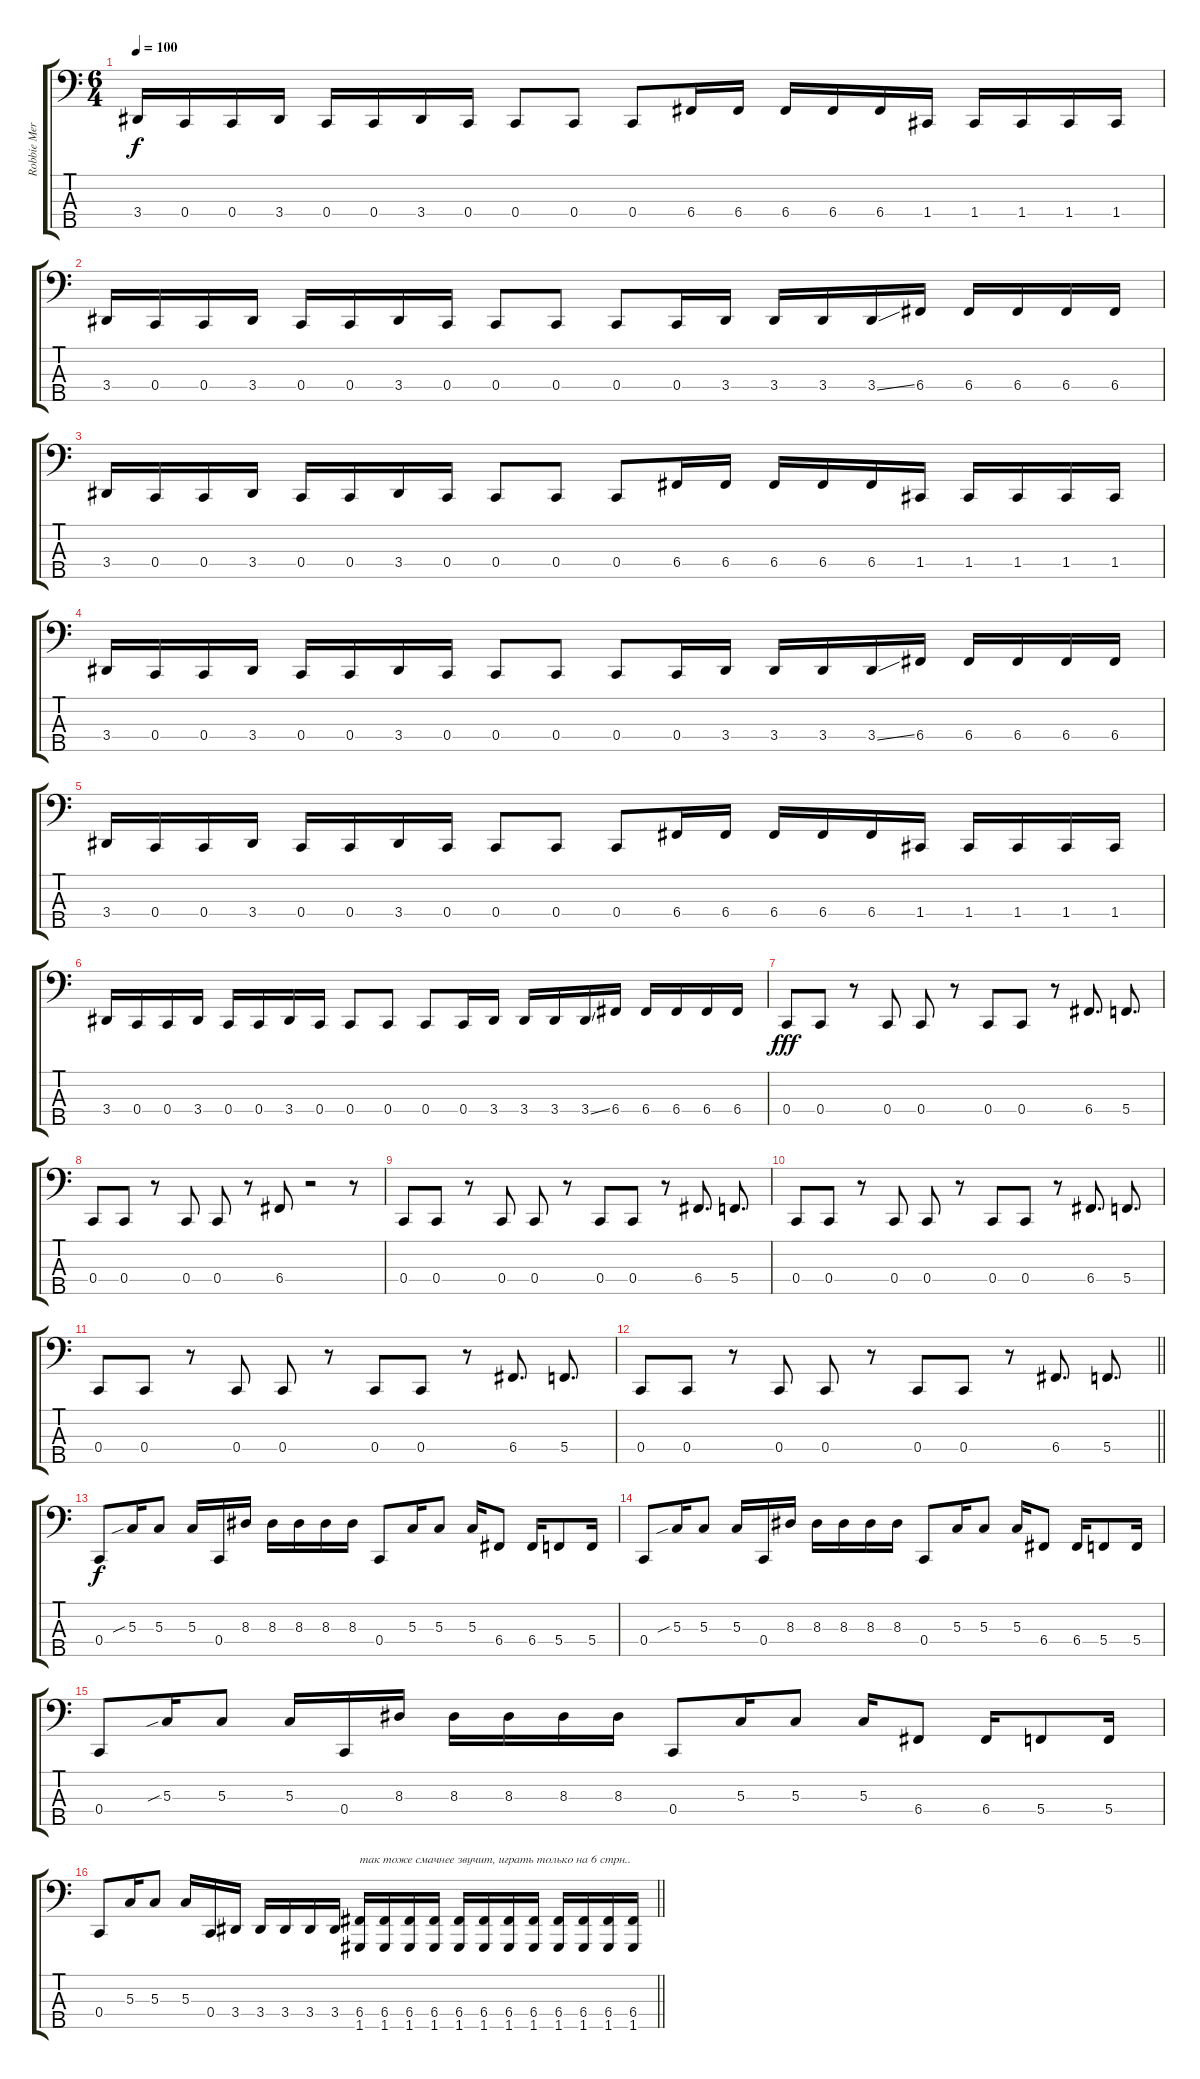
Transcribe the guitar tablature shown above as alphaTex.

\track ("Robbie Merril" "Robbie Mer") {instrument electricbassfinger}
\staff {score tabs}
\tuning (F2 C2 G1 C1 G0) {hide}
\ts (6 4)
\tempo 100
\clef f4
\ks c
3.4.16{dy f} 0.4.16 0.4.16 3.4.16 0.4.16 0.4.16 3.4.16 0.4.16 0.4.8 0.4.8 0.4.8 6.4.16 6.4.16 6.4.16 6.4.16 6.4.16 1.4.16 1.4.16 1.4.16 1.4.16 1.4.16 |
3.4.16 0.4.16 0.4.16 3.4.16 0.4.16 0.4.16 3.4.16 0.4.16 0.4.8 0.4.8 0.4.8 0.4.16 3.4.16 3.4.16 3.4.16 3.4{ss}.16 6.4.16 6.4.16 6.4.16 6.4.16 6.4.16 |
3.4.16 0.4.16 0.4.16 3.4.16 0.4.16 0.4.16 3.4.16 0.4.16 0.4.8 0.4.8 0.4.8 6.4.16 6.4.16 6.4.16 6.4.16 6.4.16 1.4.16 1.4.16 1.4.16 1.4.16 1.4.16 |
3.4.16 0.4.16 0.4.16 3.4.16 0.4.16 0.4.16 3.4.16 0.4.16 0.4.8 0.4.8 0.4.8 0.4.16 3.4.16 3.4.16 3.4.16 3.4{ss}.16 6.4.16 6.4.16 6.4.16 6.4.16 6.4.16 |
3.4.16 0.4.16 0.4.16 3.4.16 0.4.16 0.4.16 3.4.16 0.4.16 0.4.8 0.4.8 0.4.8 6.4.16 6.4.16 6.4.16 6.4.16 6.4.16 1.4.16 1.4.16 1.4.16 1.4.16 1.4.16 |
3.4.16 0.4.16 0.4.16 3.4.16 0.4.16 0.4.16 3.4.16 0.4.16 0.4.8 0.4.8 0.4.8 0.4.16 3.4.16 3.4.16 3.4.16 3.4{ss}.16 6.4.16 6.4.16 6.4.16 6.4.16 6.4.16 |
0.4.8{dy fff} 0.4.8 r.8 0.4.8 0.4.8 r.8 0.4.8 0.4.8 r.8 6.4.8{d} 5.4.8{d} |
0.4.8 0.4.8 r.8 0.4.8 0.4.8 r.8 6.4.8 r.2 r.8 |
0.4.8 0.4.8 r.8 0.4.8 0.4.8 r.8 0.4.8 0.4.8 r.8 6.4.8{d} 5.4.8{d} |
0.4.8 0.4.8 r.8 0.4.8 0.4.8 r.8 0.4.8 0.4.8 r.8 6.4.8{d} 5.4.8{d} |
0.4.8 0.4.8 r.8 0.4.8 0.4.8 r.8 0.4.8 0.4.8 r.8 6.4.8{d} 5.4.8{d} |
\barLineRight lightlight
0.4.8 0.4.8 r.8 0.4.8 0.4.8 r.8 0.4.8 0.4.8 r.8 6.4.8{d} 5.4.8{d} |
0.4.8{dy f} 5.3{sib}.16 5.3.8 5.3.16 0.4.16 8.3.16 8.3.16 8.3.16 8.3.16 8.3.16 0.4.8 5.3.16 5.3.8 5.3.16 6.4.8 6.4.16 5.4.8 5.4.16 |
0.4.8 5.3{sib}.16 5.3.8 5.3.16 0.4.16 8.3.16 8.3.16 8.3.16 8.3.16 8.3.16 0.4.8 5.3.16 5.3.8 5.3.16 6.4.8 6.4.16 5.4.8 5.4.16 |
0.4.8 5.3{sib}.16 5.3.8 5.3.16 0.4.16 8.3.16 8.3.16 8.3.16 8.3.16 8.3.16 0.4.8 5.3.16 5.3.8 5.3.16 6.4.8 6.4.16 5.4.8 5.4.16 |
\barLineRight lightlight
0.4.8 5.3.16 5.3.8 5.3.16 0.4.16 3.4.16 3.4.16 3.4.16 3.4.16 3.4.16 (6.4 1.5).16{txt "так тоже смачнее звучит, играть только на 6 стрн.."} (6.4 1.5).16 (6.4 1.5).16 (6.4 1.5).16 (6.4 1.5).16 (6.4 1.5).16 (6.4 1.5).16 (6.4 1.5).16 (6.4 1.5).16 (6.4 1.5).16 (6.4 1.5).16 (6.4 1.5).16
